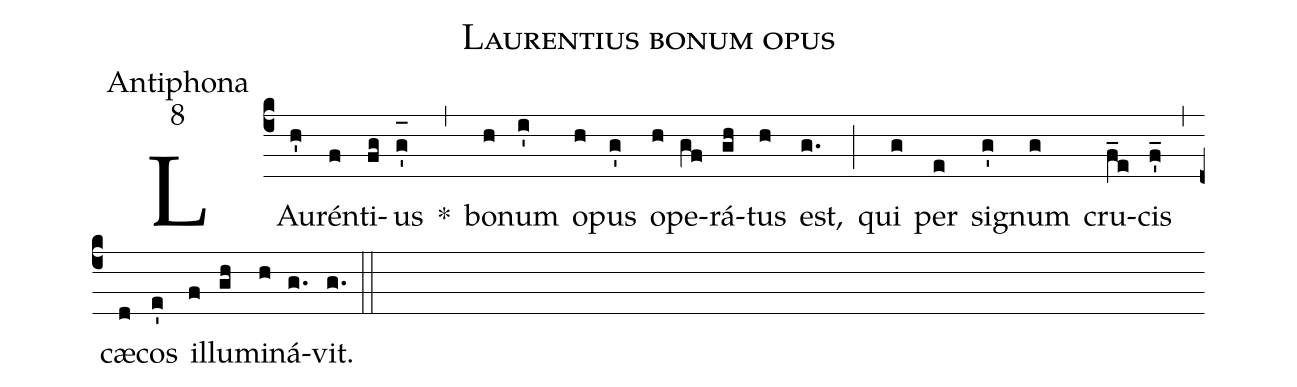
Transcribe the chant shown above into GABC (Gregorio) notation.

name:Laurentius bonum opus;
office-part:Antiphona;
mode:8;
%%
(c4) LAu(h')rén(f)ti(fg)us(g'_[oh:h]) *(,) bo(h)num(i') o(h)pus(g') o(h)pe(gf)rá(gh)tus(h) est,(g.) (;) qui(g) per(e) si(g')gnum(g) cru(f_e)cis(f'_) (,) cæ(d)cos(e') il(f)lu(gh)mi(h)ná(g.)vit.(g.) (::)

%<eu>E(j) u(j) o(i) u(j) a(h) e.</eu>(g.) (::)
